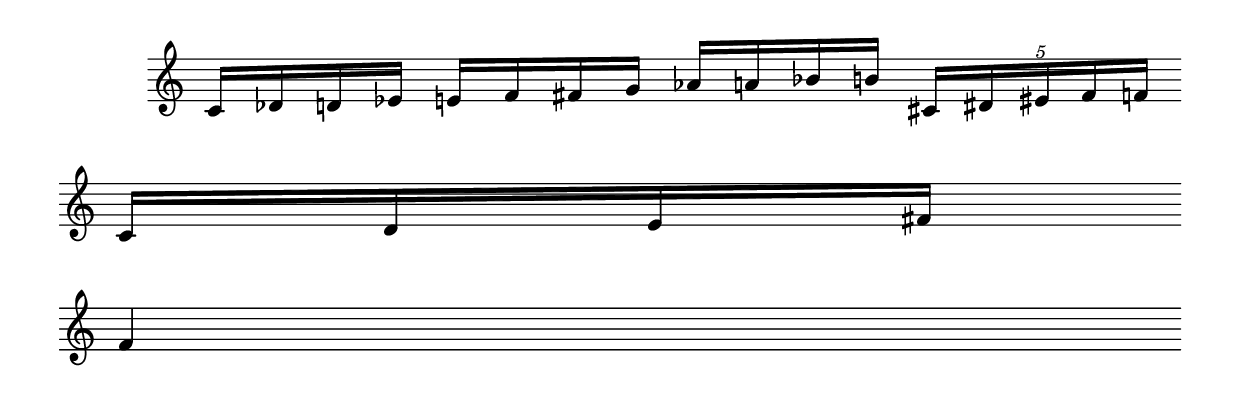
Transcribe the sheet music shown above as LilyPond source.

#(ly:set-option 'midi-extension "mid")
\version "2.12.3"
\include "english.ly"
\header{ 
}
%{
| CDbDEb EFF#G AbABbB C#D#E#F#F |

| C#D#E#F# 

F#     

%}
melody = {
\once \override Staff.TimeSignature #'stencil = ##f
\clef treble
\key c \major
\cadenzaOn
  c'16[ df'16 d'16 ef'16] e'16[ f'16 fs'16 g'16] af'16[ a'16 bf'16 b'16] \times 4/5{ cs'16[ ds'16 es'16 fs'16 f'16] }  \bar "|" \bar "" \break 
  cs'16[ ds'16 es'16 fs'16] \bar "" \break 
  fs'4 \bar "" \break 
 }
text = \lyricmode {
                      
}
\score{

<<
\new Voice = "one" {
\melody
}
\new Lyrics \lyricsto "one" \text
>>
\layout {
\context {
\Score
}
}
\midi {
\context {
\Score
tempoWholesPerMinute = #(ly:make-moment 200 4)
}
}
}